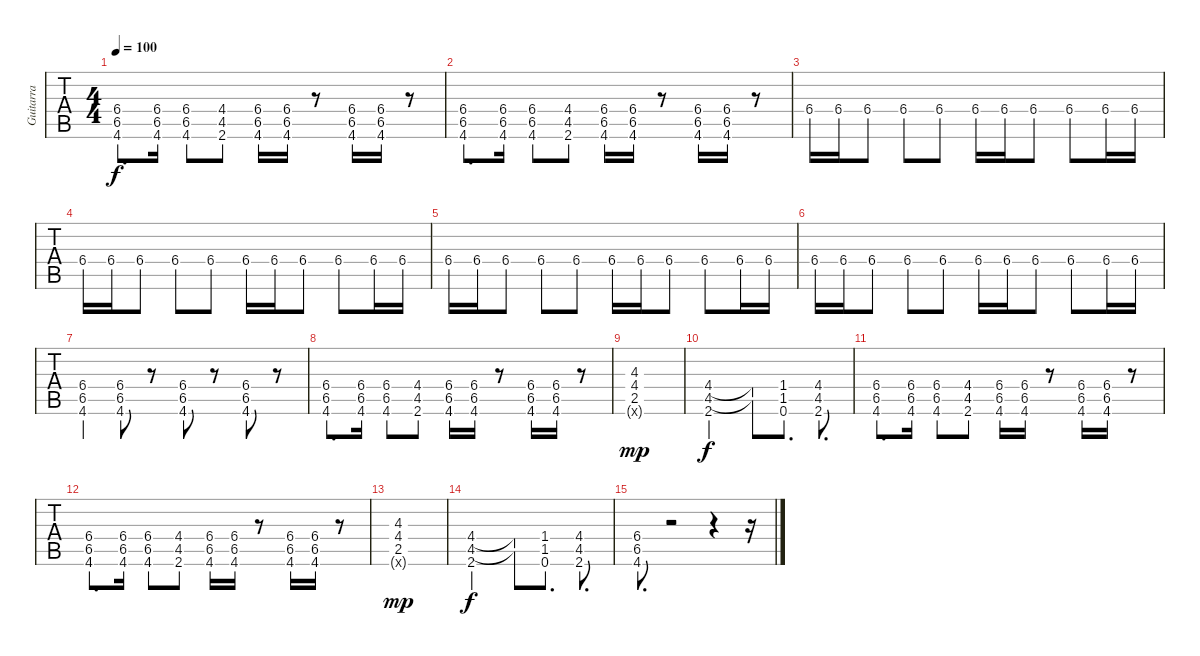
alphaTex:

\track ("Guitarra  / Dist." "Guitarra  ") {instrument distortionguitar}
\staff {tabs}
\tuning (B3 Gb3 D3 A2 E2 B1) {hide}
\ts (4 4)
\tempo 100
\clef g2
\ks c
(6.4 6.5 4.6).8{d dy f} (6.4 6.5 4.6).16 (6.4 6.5 4.6).8 (4.4 4.5 2.6).8 (6.4 6.5 4.6).16 (6.4 6.5 4.6).16 r.8 (6.4 6.5 4.6).16 (6.4 6.5 4.6).16 r.8 |
(6.4 6.5 4.6).8{d} (6.4 6.5 4.6).16 (6.4 6.5 4.6).8 (4.4 4.5 2.6).8 (6.4 6.5 4.6).16 (6.4 6.5 4.6).16 r.8 (6.4 6.5 4.6).16 (6.4 6.5 4.6).16 r.8 |
6.4.16 6.4.16 6.4.8 6.4.8 6.4.8 6.4.16 6.4.16 6.4.8 6.4.8 6.4.16 6.4.16 |
6.4.16 6.4.16 6.4.8 6.4.8 6.4.8 6.4.16 6.4.16 6.4.8 6.4.8 6.4.16 6.4.16 |
6.4.16 6.4.16 6.4.8 6.4.8 6.4.8 6.4.16 6.4.16 6.4.8 6.4.8 6.4.16 6.4.16 |
6.4.16 6.4.16 6.4.8 6.4.8 6.4.8 6.4.16 6.4.16 6.4.8 6.4.8 6.4.16 6.4.16 |
(6.4 6.5 4.6).4 (6.4 6.5 4.6).8 r.8 (6.4 6.5 4.6).8 r.8 (6.4 6.5 4.6).8 r.8 |
(6.4 6.5 4.6).8{d} (6.4 6.5 4.6).16 (6.4 6.5 4.6).8 (4.4 4.5 2.6).8 (6.4 6.5 4.6).16 (6.4 6.5 4.6).16 r.8 (6.4 6.5 4.6).16 (6.4 6.5 4.6).16 r.8 |
(4.3 4.4 2.5 2.6{g x}).1{dy mp} |
(4.4 4.5 2.6).2{dy f} (4.4{t} 4.5{t}).8 (1.4 1.5 0.6).8{d} (4.4 4.5 2.6).8{d} |
(6.4 6.5 4.6).8{d} (6.4 6.5 4.6).16 (6.4 6.5 4.6).8 (4.4 4.5 2.6).8 (6.4 6.5 4.6).16 (6.4 6.5 4.6).16 r.8 (6.4 6.5 4.6).16 (6.4 6.5 4.6).16 r.8 |
(6.4 6.5 4.6).8{d} (6.4 6.5 4.6).16 (6.4 6.5 4.6).8 (4.4 4.5 2.6).8 (6.4 6.5 4.6).16 (6.4 6.5 4.6).16 r.8 (6.4 6.5 4.6).16 (6.4 6.5 4.6).16 r.8 |
(4.3 4.4 2.5 2.6{g x}).1{dy mp} |
(4.4 4.5 2.6).2{dy f} (4.4{t} 4.5{t}).8 (1.4 1.5 0.6).8{d} (4.4 4.5 2.6).8{d} |
(6.4 6.5 4.6).8{d} r.2 r.4 r.16
